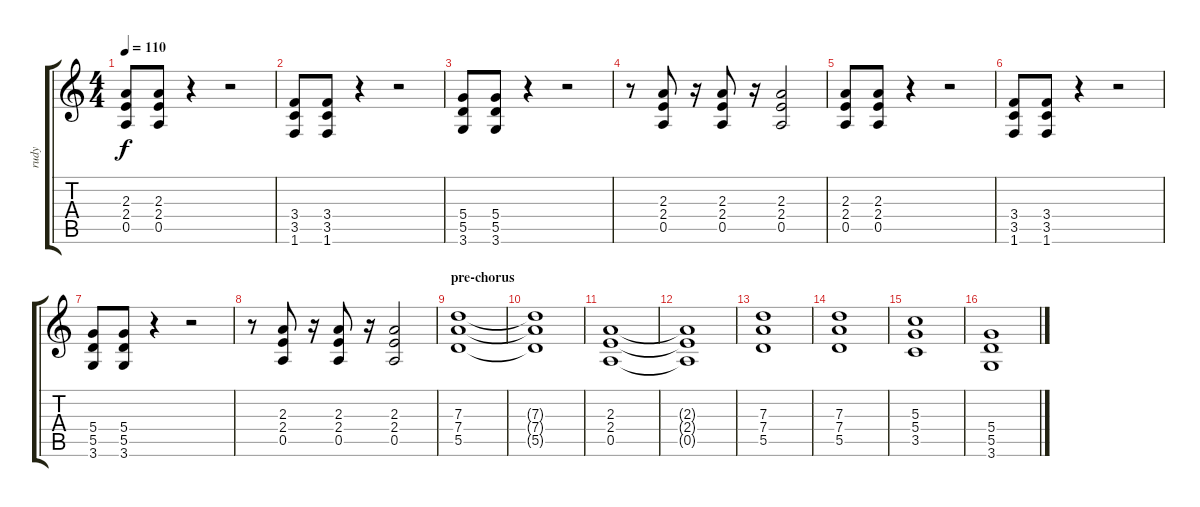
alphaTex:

\track ("rudy" "rudy") {instrument distortionguitar}
\staff {score tabs}
\tuning (E4 B3 G3 D3 A2 E2) {hide}
\ts (4 4)
\tempo 110
\clef g2
\ks c
(2.3 2.4 0.5).8{dy f} (2.3 2.4 0.5).8 r.4 r.2 |
(3.4 3.5 1.6).8 (3.4 3.5 1.6).8 r.4 r.2 |
(5.4 5.5 3.6).8 (5.4 5.5 3.6).8 r.4 r.2 |
r.8 (2.3 2.4 0.5).8 r.16 (2.3 2.4 0.5).8 r.16 (2.3 2.4 0.5).2 |
(2.3 2.4 0.5).8 (2.3 2.4 0.5).8 r.4 r.2 |
(3.4 3.5 1.6).8 (3.4 3.5 1.6).8 r.4 r.2 |
(5.4 5.5 3.6).8 (5.4 5.5 3.6).8 r.4 r.2 |
r.8 (2.3 2.4 0.5).8 r.16 (2.3 2.4 0.5).8 r.16 (2.3 2.4 0.5).2 |
\section ("" "pre-chorus")
(7.3 7.4 5.5).1 |
(7.3{t} 7.4{t} 5.5{t}).1 |
(2.3 2.4 0.5).1 |
(2.3{t} 2.4{t} 0.5{t}).1 |
(7.3 7.4 5.5).1 |
(7.3 7.4 5.5).1 |
(5.3 5.4 3.5).1 |
(5.4 5.5 3.6).1
